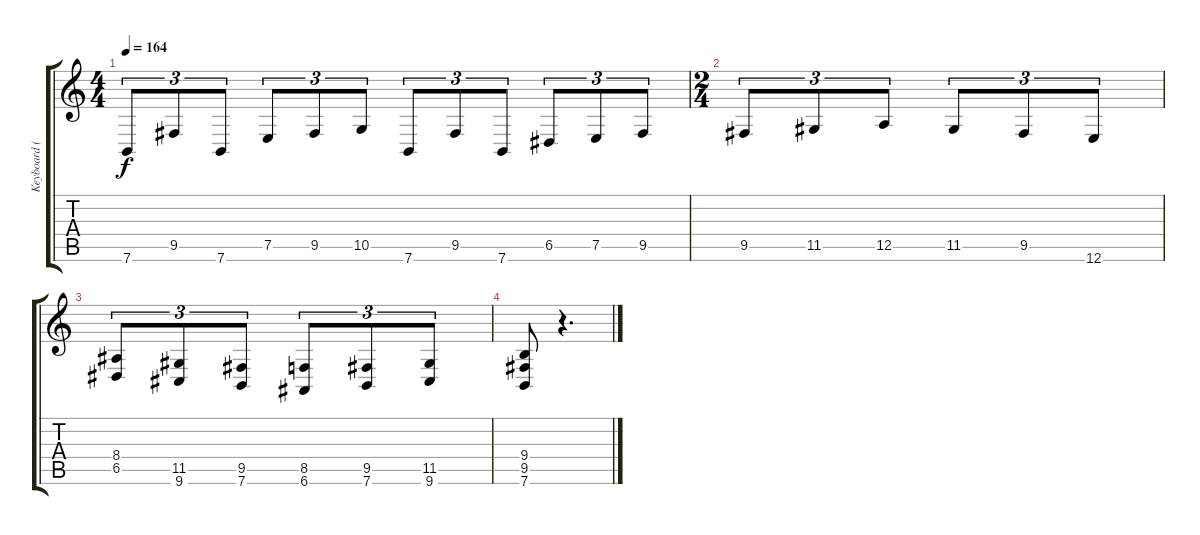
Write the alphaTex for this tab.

\track ("Keyboard (Harpsichord)" "Keyboard (") {instrument harpsichord}
\staff {score tabs}
\tuning (E4 B3 G3 D3 A2 E2) {hide}
\ts (4 4)
\tempo 164
\clef g2
\ks c
7.6.8{tu (3 2) dy f} 9.5.8{tu (3 2)} 7.6.8{tu (3 2)} 7.5.8{tu (3 2)} 9.5.8{tu (3 2)} 10.5.8{tu (3 2)} 7.6.8{tu (3 2)} 9.5.8{tu (3 2)} 7.6.8{tu (3 2)} 6.5.8{tu (3 2)} 7.5.8{tu (3 2)} 9.5.8{tu (3 2)} |
\ts (2 4)
9.5.8{tu (3 2)} 11.5.8{tu (3 2)} 12.5.8{tu (3 2)} 11.5.8{tu (3 2)} 9.5.8{tu (3 2)} 12.6.8{tu (3 2)} |
(8.4 6.5).8{tu (3 2)} (11.5 9.6).8{tu (3 2)} (9.5 7.6).8{tu (3 2)} (8.5 6.6).8{tu (3 2)} (9.5 7.6).8{tu (3 2)} (11.5 9.6).8{tu (3 2)} |
(9.4 9.5 7.6).8 r.4{d}
